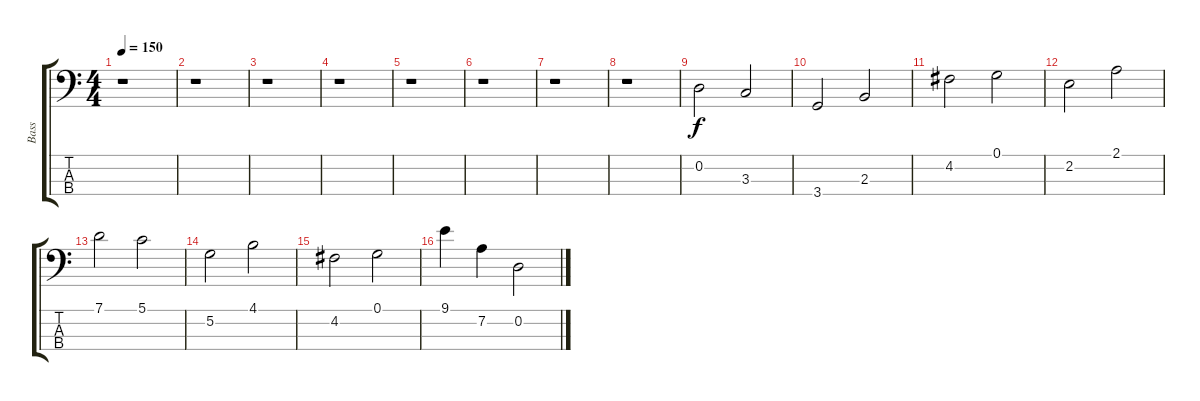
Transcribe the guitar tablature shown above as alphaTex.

\track ("Bass" "Bass") {instrument fretlessbass}
\staff {score tabs}
\tuning (G2 D2 A1 E1) {hide}
\ts (4 4)
\tempo 150
\clef f4
\ks c
r.1{dy f} |
r.1 |
r.1 |
r.1 |
r.1 |
r.1 |
r.1 |
r.1 |
0.2.2 3.3.2 |
3.4.2 2.3.2 |
4.2.2 0.1.2 |
2.2.2 2.1.2 |
7.1.2 5.1.2 |
5.2.2 4.1.2 |
4.2.2 0.1.2 |
9.1.4 7.2.4 0.2.2
